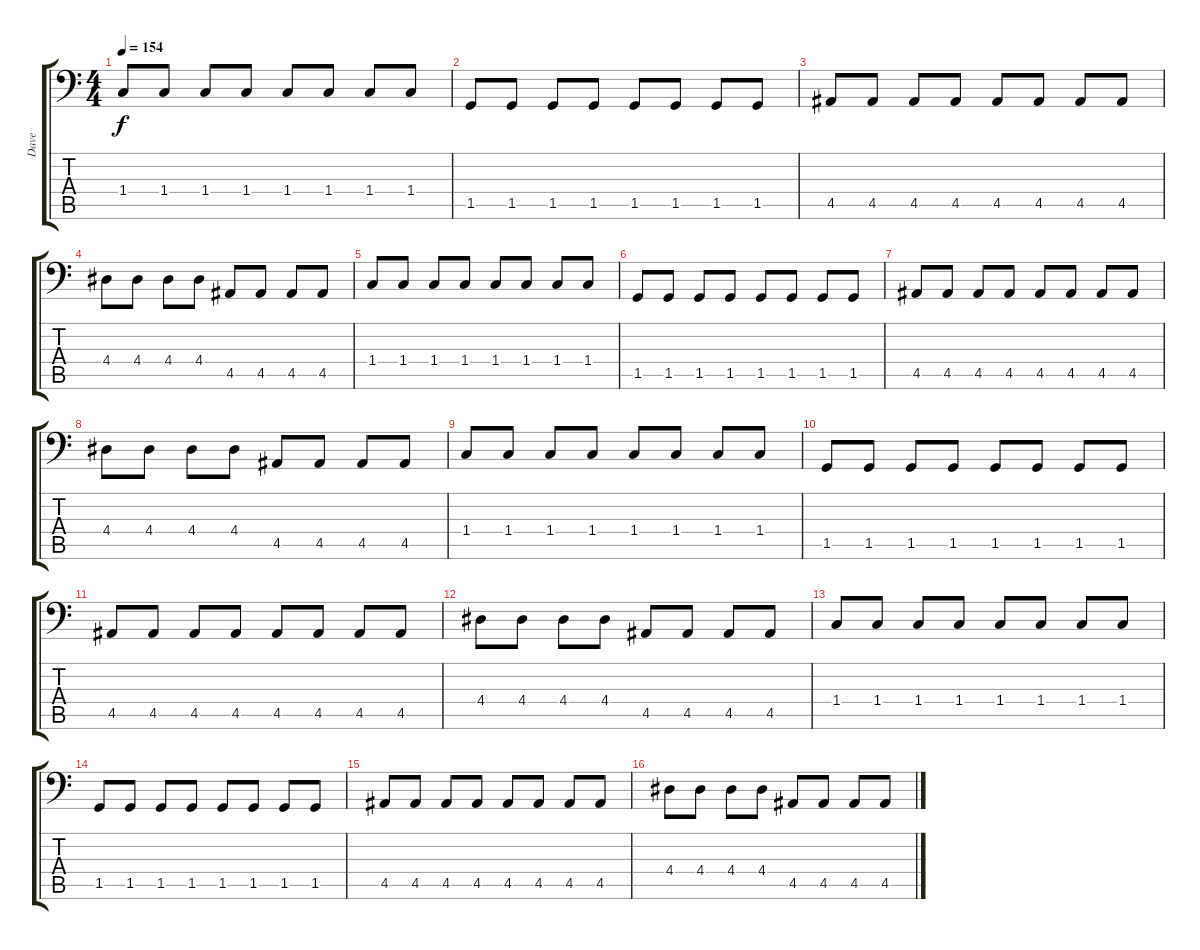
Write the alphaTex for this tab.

\track ("Dave" "Dave") {instrument electricbasspick}
\staff {score tabs}
\tuning (Db3 Ab2 E2 B1 Gb1 Db1) {hide}
\ts (4 4)
\tempo 154
\clef f4
\ks c
1.4.8{dy f} 1.4.8 1.4.8 1.4.8 1.4.8 1.4.8 1.4.8 1.4.8 |
1.5.8 1.5.8 1.5.8 1.5.8 1.5.8 1.5.8 1.5.8 1.5.8 |
4.5.8 4.5.8 4.5.8 4.5.8 4.5.8 4.5.8 4.5.8 4.5.8 |
4.4.8 4.4.8 4.4.8 4.4.8 4.5.8 4.5.8 4.5.8 4.5.8 |
1.4.8 1.4.8 1.4.8 1.4.8 1.4.8 1.4.8 1.4.8 1.4.8 |
1.5.8 1.5.8 1.5.8 1.5.8 1.5.8 1.5.8 1.5.8 1.5.8 |
4.5.8 4.5.8 4.5.8 4.5.8 4.5.8 4.5.8 4.5.8 4.5.8 |
4.4.8 4.4.8 4.4.8 4.4.8 4.5.8 4.5.8 4.5.8 4.5.8 |
1.4.8 1.4.8 1.4.8 1.4.8 1.4.8 1.4.8 1.4.8 1.4.8 |
1.5.8 1.5.8 1.5.8 1.5.8 1.5.8 1.5.8 1.5.8 1.5.8 |
4.5.8 4.5.8 4.5.8 4.5.8 4.5.8 4.5.8 4.5.8 4.5.8 |
4.4.8 4.4.8 4.4.8 4.4.8 4.5.8 4.5.8 4.5.8 4.5.8 |
1.4.8 1.4.8 1.4.8 1.4.8 1.4.8 1.4.8 1.4.8 1.4.8 |
1.5.8 1.5.8 1.5.8 1.5.8 1.5.8 1.5.8 1.5.8 1.5.8 |
4.5.8 4.5.8 4.5.8 4.5.8 4.5.8 4.5.8 4.5.8 4.5.8 |
4.4.8 4.4.8 4.4.8 4.4.8 4.5.8 4.5.8 4.5.8 4.5.8
